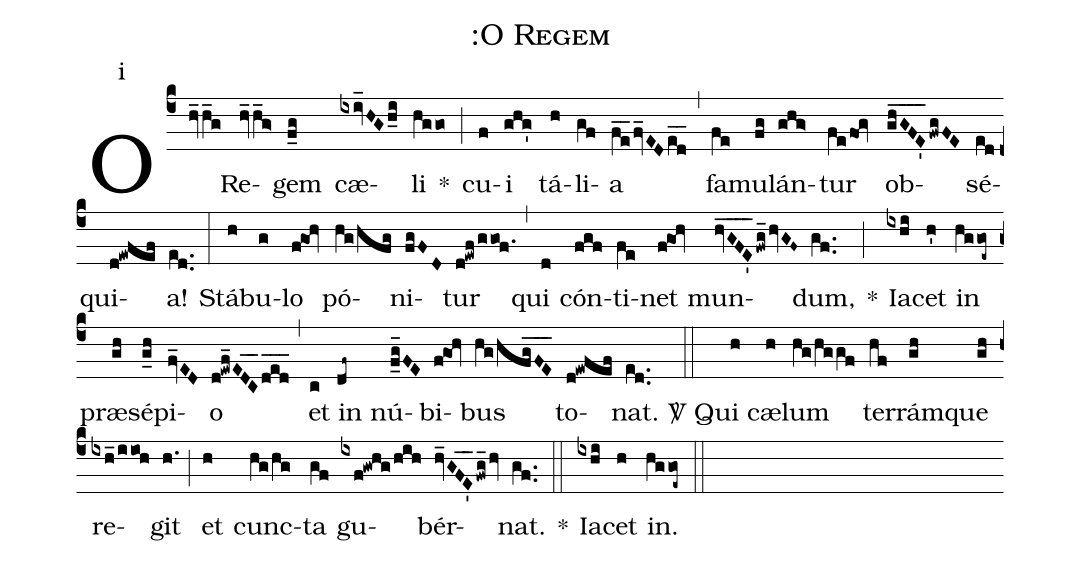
name:  :O Regem;
annotation: i;
%%
(c4)
O(hv_2h_g) Re(hv_2h_g>)gem(f_g) cæ(ixiv_HGh_i)li(hggo) *(;)
cu(f)i(ghg') tá(h)li(gf)a(f_e_2fv_EDe_d_) (,)
fa(fe)mu(fg)lán(ghg>)tur(fefOg) ob(gh_G_F_E'_fwgFE)sé(ed)qui(d!ewfef)a!(ed..) (:)
Stá(h)bu(g)lo(f!gOh) pó(hg/hfg)ni(fgFD)tur(d!ewfggof.) (,)
qui(d) cón(fgf)ti(fe)net(f!gOh) mun(hv_G_F_E'_2fwg_hvGF~)dum,(gf..) *(;)
Ia(ixhi)cet(h') in(hggoe~) præ(gh)sé(g_h)pi(fv_ED)o(d!ewf_ED_C_2d_e_d_) (,)
et(c) in(df~) nú(f_g_FE)bi(f!gOh)bus(hg/hfg_F_E_) to(d!ewfef)nat.(ed..) (::)
<sp>V/</sp> Qui(h) cæ(h)lum(hg/hggf) ter(hf)rám(gh)que(gh) re(ixh_/iioh)git(h.) (;)
et(h) cunc(hg/hg)ta(gf) gu(ixf!gwhg/hih)bér(hv_GF_E'_2fwg_hv)nat.(gf..) *(::)
Ia(ixhi)cet(h) in.(hggoe~) (::)
